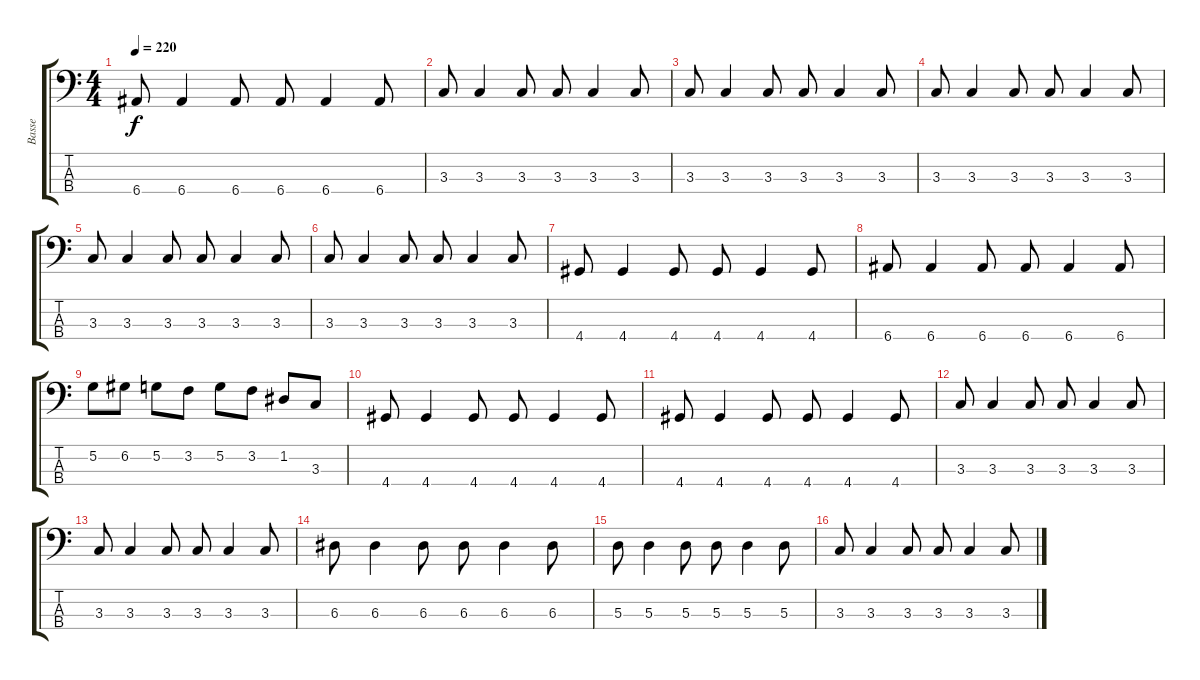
\track ("Basse" "Basse") {instrument electricbassfinger}
\staff {score tabs}
\tuning (G2 D2 A1 E1) {hide}
\ts (4 4)
\tempo 220
\clef f4
\ks c
6.4.8{dy f} 6.4.4 6.4.8 6.4.8 6.4.4 6.4.8 |
3.3.8 3.3.4 3.3.8 3.3.8 3.3.4 3.3.8 |
3.3.8 3.3.4 3.3.8 3.3.8 3.3.4 3.3.8 |
3.3.8 3.3.4 3.3.8 3.3.8 3.3.4 3.3.8 |
3.3.8 3.3.4 3.3.8 3.3.8 3.3.4 3.3.8 |
3.3.8 3.3.4 3.3.8 3.3.8 3.3.4 3.3.8 |
4.4.8 4.4.4 4.4.8 4.4.8 4.4.4 4.4.8 |
6.4.8 6.4.4 6.4.8 6.4.8 6.4.4 6.4.8 |
5.2.8 6.2.8 5.2.8 3.2.8 5.2.8 3.2.8 1.2.8 3.3.8 |
4.4.8 4.4.4 4.4.8 4.4.8 4.4.4 4.4.8 |
4.4.8 4.4.4 4.4.8 4.4.8 4.4.4 4.4.8 |
3.3.8 3.3.4 3.3.8 3.3.8 3.3.4 3.3.8 |
3.3.8 3.3.4 3.3.8 3.3.8 3.3.4 3.3.8 |
6.3.8 6.3.4 6.3.8 6.3.8 6.3.4 6.3.8 |
5.3.8 5.3.4 5.3.8 5.3.8 5.3.4 5.3.8 |
3.3.8 3.3.4 3.3.8 3.3.8 3.3.4 3.3.8
